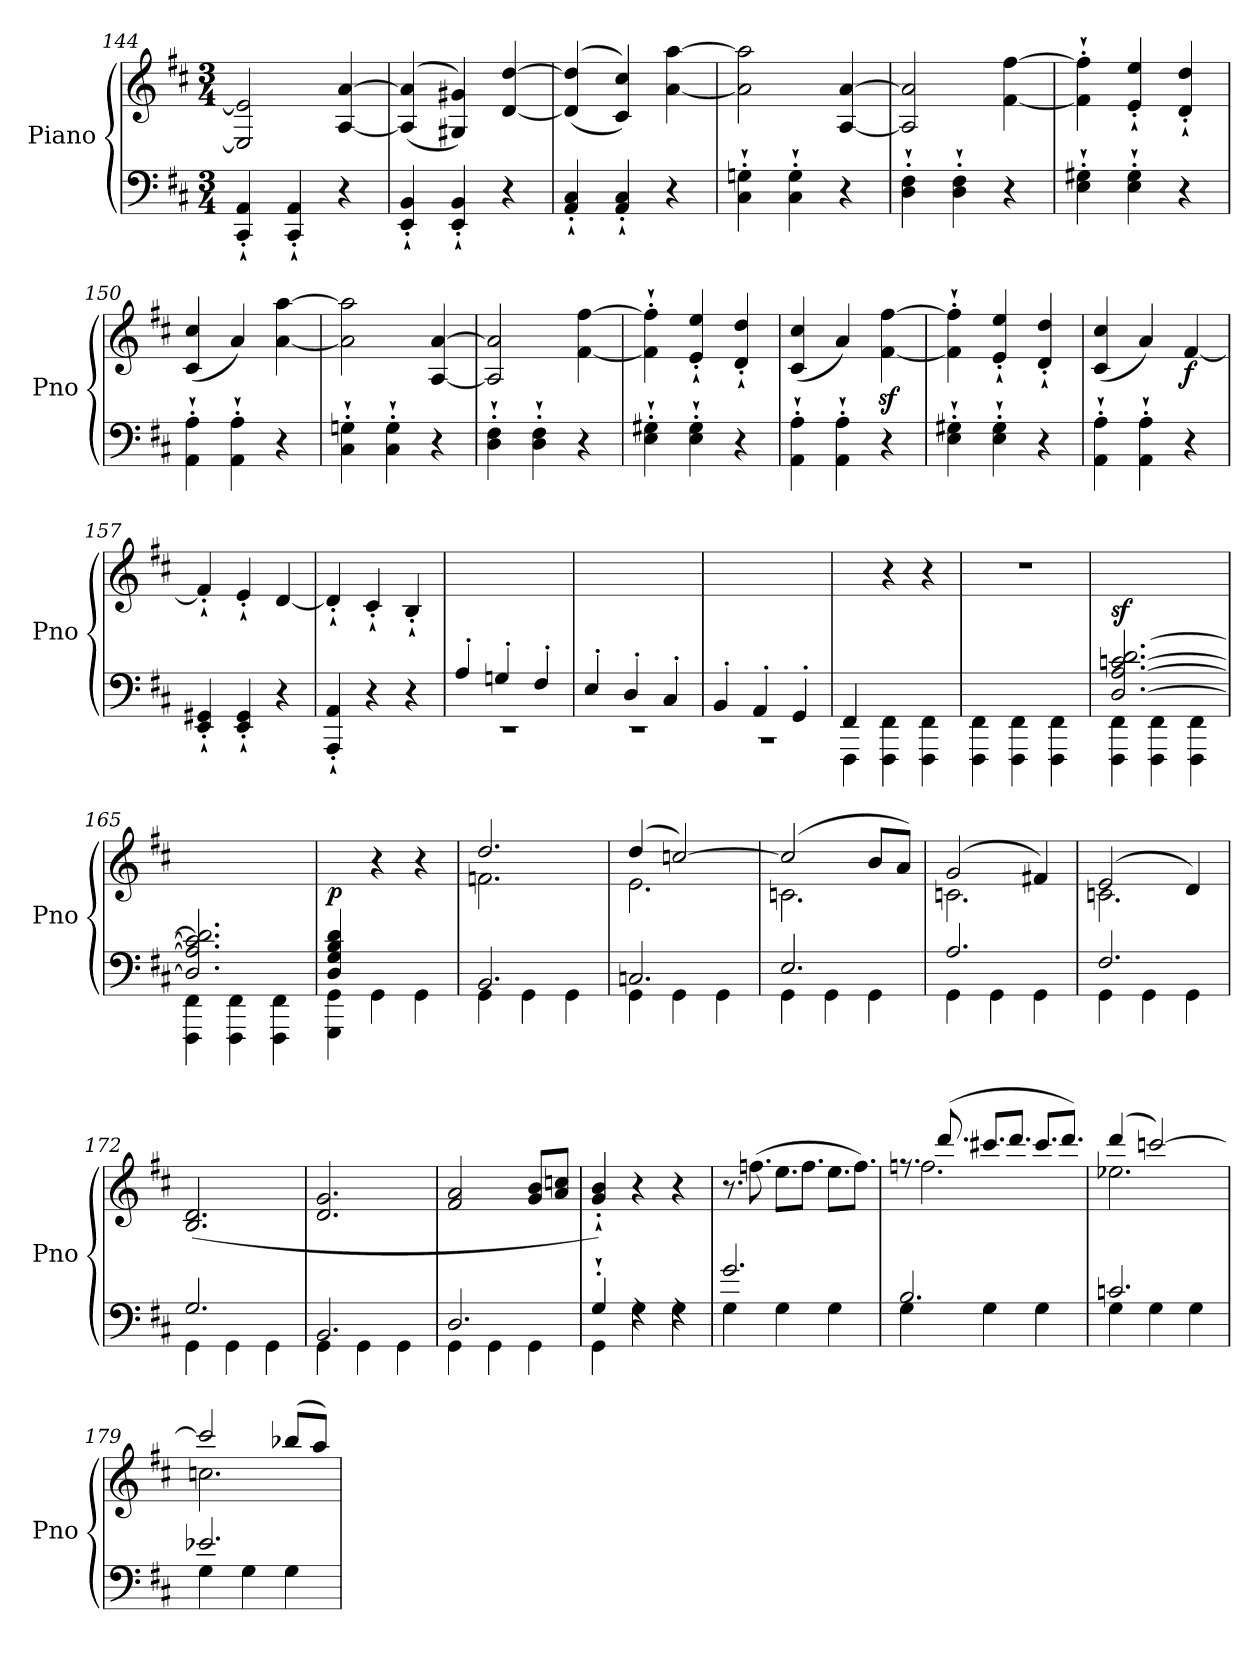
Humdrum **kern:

**kern	**kern	**dynam
*part1	*part1	*part1
*staff2	*staff1	*staff1/2
*I"Piano	*	*
*I'Pno	*	*
!!LO:LB:g=z
*clefF4	*clefG2	*
*k[f#c#]	*k[f#c#]	*
*M3/4	*M3/4	*
=144	=144	=144
4CC#/`' 4AA/`'	2E/] 2e/]	.
4CC#/`' 4AA/`'	.	.
4r	[4A/ [4a/	.
=145	=145	=145
4EE/`' 4BB/`'	(>(4A/] 4a/]	.
4EE/`' 4BB/`'	4G#X/ 4g#X/))	.
4r	[4d/ [4dd/	.
=146	=146	=146
4AA/`' 4C#/`'	(>(4d/] 4dd/]	.
4AA/`' 4C#/`'	4c#/ 4cc#/))	.
4r	[4a\ [4aa\	.
=147	=147	=147
4C#\`' 4Gn\`'	2a\] 2aa\]	.
4C#\`' 4G\`'	.	.
4r	[4A/ [4a/	.
=148	=148	=148
4D\`' 4F#\`'	2A/] 2a/]	.
4D\`' 4F#\`'	.	.
4r	[4f#\ [4ff#\	.
=149	=149	=149
4E\`' 4G#X\`'	4f#\]`' 4ff#\]`'	.
4E\`' 4G#\`'	4e/`' 4ee/`'	.
4r	4d/`' 4dd/`'	.
=150	=150	=150
4AA\`' 4A\`'	(4c#/ 4cc#/	.
4AA\`' 4A\`'	4a/)	.
4r	[4a\ [4aa\	.
=151	=151	=151
4C#\`' 4Gn\`'	2a\] 2aa\]	.
4C#\`' 4G\`'	.	.
!	!	!LO:DY:b
4r	[4A/ [4a/	other-dynamics
=152	=152	=152
4D\`' 4F#\`'	2A/] 2a/]	.
4D\`' 4F#\`'	.	.
4r	[4f#\ [4ff#\	.
=153	=153	=153
4E\`' 4G#X\`'	4f#\]`' 4ff#\]`'	.
4E\`' 4G#\`'	4e/`' 4ee/`'	.
4r	4d/`' 4dd/`'	.
=154	=154	=154
4AA\`' 4A\`'	(4c#/ 4cc#/	.
4AA\`' 4A\`'	4a/)	.
4r	[4f#\z< [4ff#\z<	.
=155	=155	=155
4E\`' 4G#X\`'	4f#\]`' 4ff#\]`'	.
4E\`' 4G#\`'	4e/`' 4ee/`'	.
4r	4d/`' 4dd/`'	.
!!LO:LB:g=z
=156	=156	=156
4AA\`' 4A\`'	(4c#/ 4cc#/	.
4AA\`' 4A\`'	4a/)	.
!	!	!LO:DY:b
4r	[4f#/	f
=157	=157	=157
4EE/`' 4GG#X/`'	4f#`'/]	.
4EE/`' 4GG#/`'	4e`'/	.
4r	[4d/	.
=158	=158	=158
!	!	!LO:DY:b
4AAA/`' 4AA/`'	4d`'/]	other-dynamics
4r	4c#`'/	.
4r	4B`'/	.
=159	=159	=159
*^	*	*
4A'/	2.rEE	2.ryy	.
4Gn'/	.	.	.
4F#'/	.	.	.
=160	=160	=160	=160
4E'/	2.rEE	2.ryy	.
4D'/	.	.	.
4C#'/	.	.	.
=161	=161	=161	=161
4BB'/	2.rCC	2.ryy	.
4AA'/	.	.	.
4GG'/	.	.	.
=162	=162	=162	=162
!	!	!	!LO:DY:a=2
4FF#/	4FFF#\	4ryy	other-dynamics
2ryy	4FFF#\ 4FF#\	4r	.
.	4FFF#\ 4FF#\	4r	.
*v	*v	*	*
=163	=163	=163
4FFF#\ 4FF#\	2.r	.
4FFF#\ 4FF#\	.	.
4FFF#\ 4FF#\	.	.
!!LO:LB:g=z
=164	=164	=164
*^	*	*
!	!	!	!LO:DY:b
[2.D/ [2.A/ [2.cn/ [2.d/	4FFF#\ 4FF#\	2.ryy	sf
.	4FFF#\ 4FF#\	.	.
.	4FFF#\ 4FF#\	.	.
=165	=165	=165	=165
2.D/] 2.A/] 2.c/] 2.d/]	4FFF#\ 4FF#\	2.ryy	.
.	4FFF#\ 4FF#\	.	.
.	4FFF#\ 4FF#\	.	.
=166	=166	=166	=166
!	!	!	!LO:DY:b
4D/ 4G/ 4B/ 4d/	4GGG\ 4GG\	4ryy	p
2ryy	4GG\	4r	.
.	4GG\	4r	.
=167	=167	=167	=167
*	*	*^	*
2.BB/	4GG\	2.dd/	2.fn\	.
.	4GG\	.	.	.
.	4GG\	.	.	.
=168	=168	=168	=168	=168
2.Cn/	4GG\	(4dd/	2.e\	.
.	4GG\	[2ccn/)	.	.
.	4GG\	.	.	.
=169	=169	=169	=169	=169
2.E/	4GG\	(2cc/]	2.cn\	.
.	4GG\	.	.	.
.	4GG\	8b/L	.	.
.	.	8a/J)	.	.
=170	=170	=170	=170	=170
2.A/	4GG\	(2g/	2.cn\	.
.	4GG\	.	.	.
.	4GG\	4f#X/)	.	.
=171	=171	=171	=171	=171
2.F#/	4GG\	(2e/	2.cn\	.
.	4GG\	.	.	.
.	4GG\	4d/)	.	.
*	*	*v	*v	*
=172	=172	=172	=172
2.G/	4GG\	(2.B/ 2.d/	.
.	4GG\	.	.
.	4GG\	.	.
=173	=173	=173	=173
2.BB/	4GG\	2.d/ 2.g/	.
.	4GG\	.	.
.	4GG\	.	.
!!LO:PB:g=z
=174	=174	=174	=174
2.D/	4GG\	2f#/ 2a/	.
.	4GG\	.	.
.	4GG\	8g/ 8b/L	.
.	.	8a/ 8ccn/J	.
=175	=175	=175	=175
4G`'/	4GG\	4g/`' 4b/`')	.
4rF	4G\	4r	.
4rF	4G\	4r	.
=176	=176	=176	=176
*	*	*Xtuplet	*
2.g/	4G\	12.r	.
!	!	!	!LO:DY:b
.	.	(12.ffn\	other-dynamics
.	4G\	12.ee\L	.
.	.	12.ff\J	.
.	4G\	12.ee\L	.
.	.	12.ff\J)	.
=177	=177	=177	=177
*	*	*^	*
2.B/	4G\	12.rff	2.ffn\	.
.	.	(12.ddd/	.	.
.	4G\	12.ccc#X/L	.	.
.	.	12.ddd/J	.	.
.	4G\	12.ccc#/L	.	.
.	.	12.ddd/J)	.	.
=178	=178	=178	=178	=178
2.cn/	4G\	(4ddd/	2.ee-X\	.
.	4G\	[2cccn/)	.	.
.	4G\	.	.	.
=179	=179	=179	=179	=179
2.e-X/	4G\	2ccc/]	2.ccn\	.
.	4G\	.	.	.
.	4G\	(8bb-X/L	.	.
.	.	8aa/J)	.	.
*v	*v	*	*	*
*	*v	*v	*
=	=	=
*-	*-	*-
